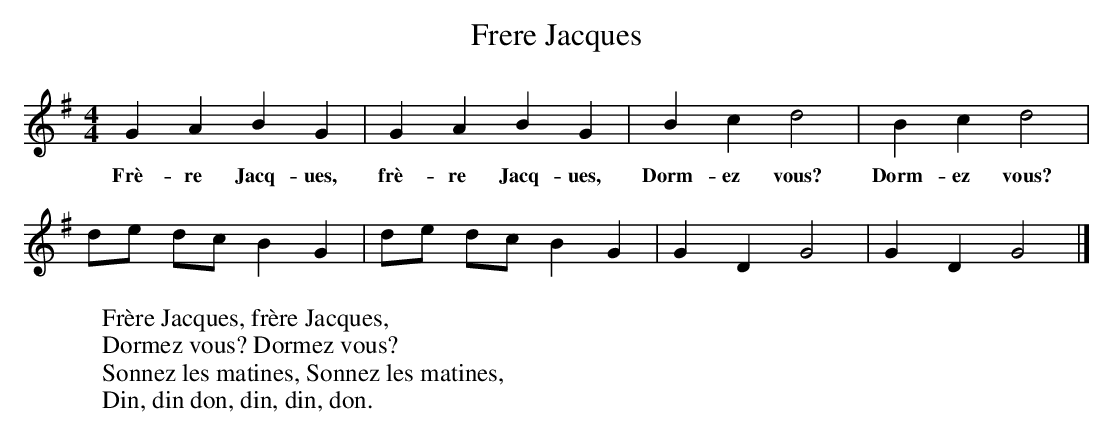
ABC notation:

X:1
T:Frere Jacques
M:4/4     %Meter
L:1/8     %
K:G
G2 A2 B2 G2 |G2 A2 B2 G2 |B2 c2 d4 |B2 c2 d4 |
w:Frè-re Jacq-ues, frè-re Jacq-ues, Dorm-ez vous? Dorm-ez vous?
de dc B2 G2 |de dc B2 G2 |G2 D2 G4 |G2 D2 G4 |]
w:
W:Frère Jacques, frère Jacques,
W:Dormez vous? Dormez vous?
W:Sonnez les matines, Sonnez les matines,
W:Din, din don, din, din, don.
